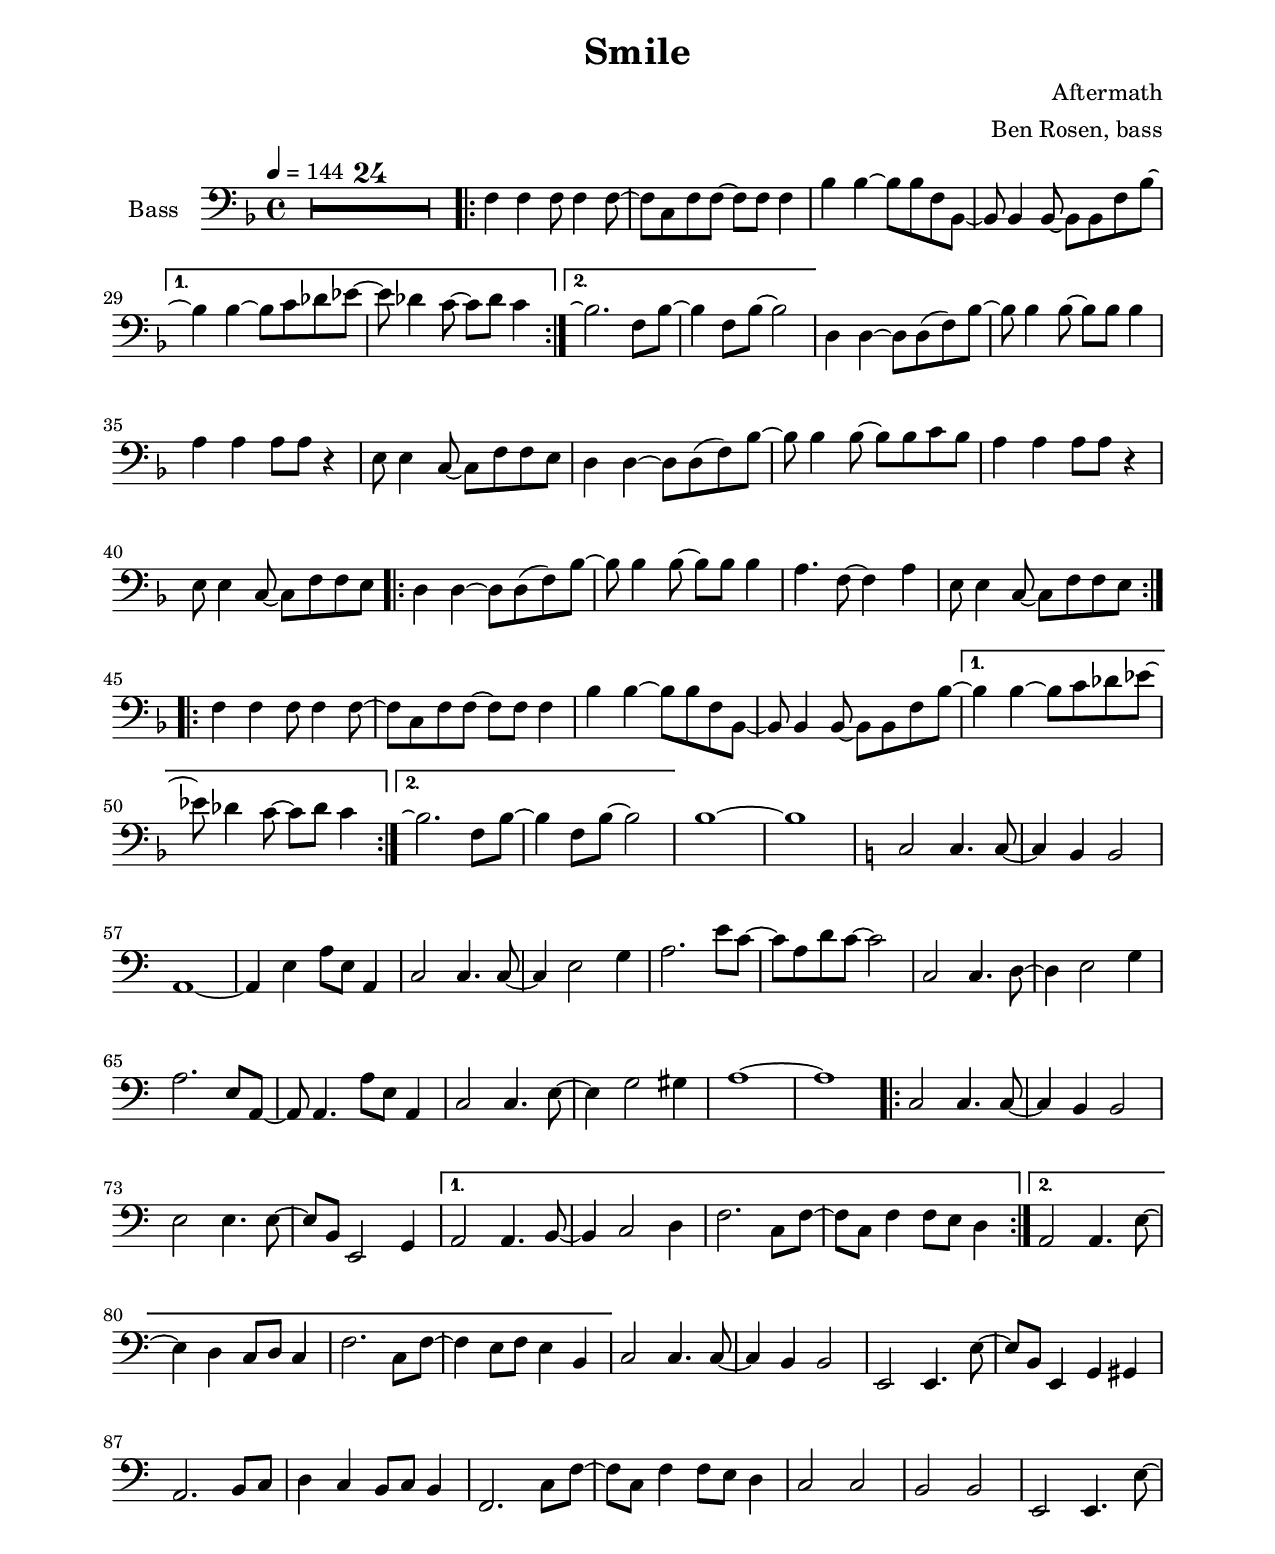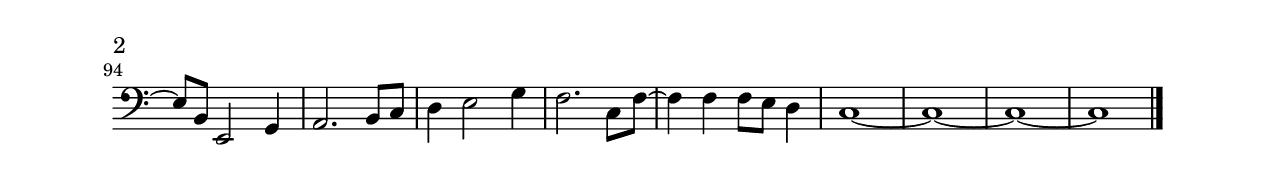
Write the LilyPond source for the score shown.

\version "2.24.0"

\include "settings.ily"

\header {
  title = "Smile"
  composer = "Aftermath"
  arranger = "Ben Rosen, bass"
}

chorus = \relative f {
  \repeat volta 2 {
    f4 f f8 f4 f8 ~ |
    f8 c f f ~ f f f4 |
    bf4 bf ~ bf8 bf f bf, ~ |
    bf8 bf4 bf8 ~ bf bf f' bf ~

    \alternative {
      \volta 1 {
        bf4 bf ~ bf8 c df ef ~ |
        ef8 df4 c8 ~ c df c4 |
      }

      \volta 2 {
        bf2. \repeatTie f8 bf ~ |
        bf4 f8 bf8 ~ bf2
      }
    }
  }
}

music = \relative f {
  \tempo 4 = 144
  \key f \major
  \time 4/4
  \clef "bass"

  \compressMMRests {
    R1 * 24 |
  }

  \chorus

  d4 d ~ d8 d ( f ) bf ~ |
  bf8 bf4 bf8 ~ bf bf bf4 |
  a4 a a8 a r4 |
  e8 e4 c8 ~ c f f e |

  d4 d ~ d8 d ( f ) bf8 ~ |
  bf8 bf4 bf8 ~ bf bf c bf |
  a4 a a8 a r4 |
  e8 e4 c8 ~ c f f e

  \repeat volta 2 {
    d4 d ~ d8 d ( f ) bf ~ |
    bf8 bf4 bf8 ~ bf bf bf4 |
    a4. f8 ~ f4 a |
    e8 e4 c8 ~ c f f e
  }

  \chorus

  bf'1 ~ |
  bf1 |

  \key c \major

  c,2 c4. c8 ~ |
  c4 b b2 |
  a1 ~ |
  a4 e' a8 e a,4 |

  c2 c4. c8 ~ |
  c4 e2 g4 |
  a2. e'8 c ~ |
  c8 a d c ~ c2 |

  c,2 c4. d8 ~ |
  d4 e2 g4 |
  a2. e8 a, ~ |
  a8 a4. a'8 e a,4 |

  c2 c4. e8 ~ |
  e4 g2 gs4 |
  a1 ~ |
  a1 |

  \repeat volta 2 {
    c,2 c4. c8 ~ |
    c4 b4 b2 |
    e2 e4. e8 ~ |
    e8 b8 e,2 g4

    \alternative {
      \volta 1 {
        a2 a4. b8 ~ |
        b4 c2 d4 |
        f2. c8 f ~ |
        f8 c8 f4 f8 e d4
      }

      \volta 2 {
        a2 a4. e'8 ~ |
        e4 d c8 d c4 |
        f2. c8 f ~ |
        f4 e8 f e4 b |
      }
    }
  }

  c2 c4. c8 ~ |
  c4 b b2 |
  e,2 e4. e'8 ~ |
  e8 b e,4 g gs |

  a2. b8 c |
  d4 c b8 c b4 |
  f2. c'8 f ~ |
  f8 c f4 f8 e d4 |

  c2 c |
  b2 b |
  e,2 e4. e'8 ~ |
  e8 b e,2 g4 |

  a2. b8 c |
  d4 e2 g4 |
  f2. c8 f ~ |
  f4 f f8 e d4 |

  \repeat unfold 3 { c1 ~ } |
  c1 |

  \bar "|."
}

\score {
  \new Staff \with {
    instrumentName = "Bass"
  } {
    \music
  }
}
